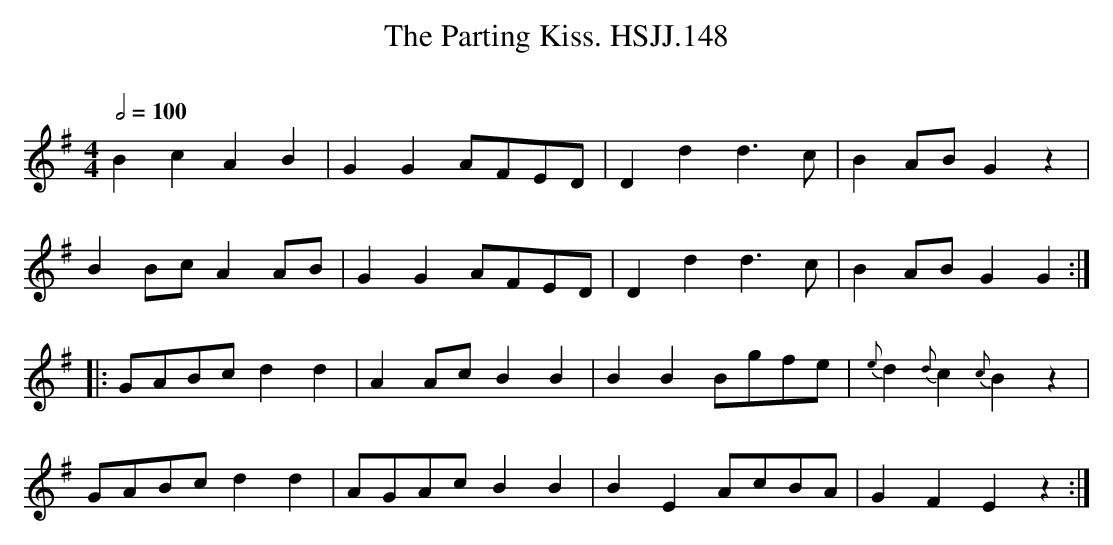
X:1
T:Parting Kiss. HSJJ.148, The
M:4/4
L:1/8
Q:1/2=100
O:
K:G
B2c2A2B2|G2G2AFED|D2d2d3c|B2ABG2z2|
B2BcA2AB|G2G2AFED|D2d2d3c|B2ABG2G2:|
|:GABcd2d2|A2AcB2B2|B2B2Bgfe|{e}d2{d}c2{c}B2z2|
GABcd2d2|AGAcB2B2|B2E2AcBA|G2F2E2z2:|
